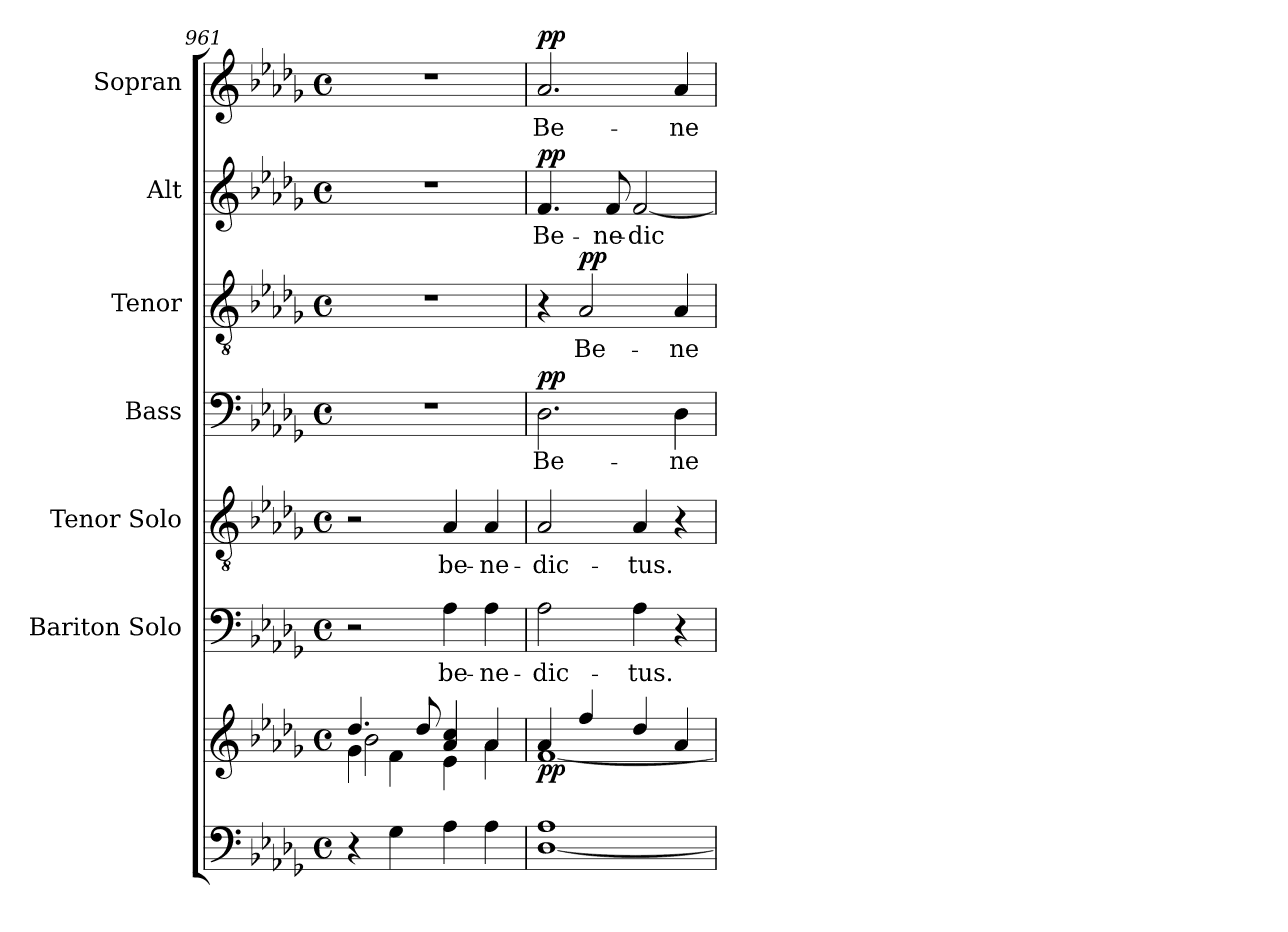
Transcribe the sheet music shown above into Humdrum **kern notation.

**kern	**kern	**dynam	**kern	**text	**kern	**text	**kern	**text	**dynam	**kern	**text	**dynam	**kern	**text	**dynam	**kern	**text	**dynam
*part7	*part7	*part7	*part6	*part6	*part5	*part5	*part4	*part4	*part4	*part3	*part3	*part3	*part2	*part2	*part2	*part1	*part1	*part1
*staff8	*staff7	*staff7/8	*staff6	*staff6	*staff5	*staff5	*staff4	*staff4	*staff4	*staff3	*staff3	*staff3	*staff2	*staff2	*staff2	*staff1	*staff1	*staff1
*	*	*	*I"Bariton Solo	*	*I"Tenor Solo	*	*I"Bass	*	*	*I"Tenor	*	*	*I"Alt	*	*	*I"Sopran	*	*
*	*	*	*	*	*	*	*I'B.	*	*	*I'T.	*	*	*I'A.	*	*	*I'S.	*	*
*clefF4	*clefG2	*	*clefF4	*	*clefGv2	*	*clefF4	*	*	*clefGv2	*	*	*clefG2	*	*	*clefG2	*	*
*k[b-e-a-d-g-]	*k[b-e-a-d-g-]	*	*k[b-e-a-d-g-]	*	*k[b-e-a-d-g-]	*	*k[b-e-a-d-g-]	*	*	*k[b-e-a-d-g-]	*	*	*k[b-e-a-d-g-]	*	*	*k[b-e-a-d-g-]	*	*
*D-:	*D-:	*	*D-:	*	*D-:	*	*D-:	*	*	*D-:	*	*	*D-:	*	*	*D-:	*	*
*M4/4	*M4/4	*	*M4/4	*	*M4/4	*	*M4/4	*	*	*M4/4	*	*	*M4/4	*	*	*M4/4	*	*
*met(c)	*met(c)	*	*met(c)	*	*met(c)	*	*met(c)	*	*	*met(c)	*	*	*met(c)	*	*	*met(c)	*	*
=961	=961	=961	=961	=961	=961	=961	=961	=961	=961	=961	=961	=961	=961	=961	=961	=961	=961	=961
*	*^	*	*	*	*	*	*	*	*	*	*	*	*	*	*	*	*	*
*	*	*^	*	*	*	*	*	*	*	*	*	*	*	*	*	*	*	*	*
4r	4.dd-/	4g-\	2b-\	.	2r	.	2r	.	1r	.	.	1r	.	.	1r	.	.	1r	.	.
4G-\	.	4f\	.	.	.	.	.	.	.	.	.	.	.	.	.	.	.	.	.	.
.	8dd-/	.	.	.	.	.	.	.	.	.	.	.	.	.	.	.	.	.	.	.
!	!	!	!	!	!	!LO:LY:b	!	!LO:LY:b	!	!	!	!	!	!	!	!	!	!	!	!
4A-\	4a-/ 4cc/	4e-\	2ryy	.	4A-\	be-	4A-/	be-	.	.	.	.	.	.	.	.	.	.	.	.
!	!	!	!	!	!	!LO:LY:b	!	!LO:LY:b	!	!	!	!	!	!	!	!	!	!	!	!
4A-\	4a-/	4a-\	.	.	4A-\	-ne-	4A-/	-ne-	.	.	.	.	.	.	.	.	.	.	.	.
*	*	*v	*v	*	*	*	*	*	*	*	*	*	*	*	*	*	*	*	*	*
=962	=962	=962	=962	=962	=962	=962	=962	=962	=962	=962	=962	=962	=962	=962	=962	=962	=962	=962	=962
*^	*	*	*	*	*	*	*	*	*	*	*	*	*	*	*	*	*	*	*
!	!	!	!	!LO:DY:b	!	!LO:LY:b	!	!LO:LY:b	!	!LO:LY:b	!LO:DY:a	!	!	!	!	!LO:LY:b	!LO:DY:a	!	!LO:LY:b	!LO:DY:a
1A-	[<1D-	4a-/	[<1f	pp	2A-\	-dic-	2A-/	-dic-	2.D-\	Be-	pp	4r	.	.	4.f/	Be-	pp	2.a-/	Be-	pp
!	!	!	!	!	!	!	!	!	!	!	!	!	!LO:LY:b	!LO:DY:a	!	!	!	!	!	!
.	.	4ff/	.	.	.	.	.	.	.	.	.	2A-/	Be-	pp	.	.	.	.	.	.
!	!	!	!	!	!	!	!	!	!	!	!	!	!	!	!	!LO:LY:b	!	!	!	!
.	.	.	.	.	.	.	.	.	.	.	.	.	.	.	8f/	-ne-	.	.	.	.
!	!	!	!	!	!	!LO:LY:b	!	!LO:LY:b	!	!	!	!	!	!	!	!LO:LY:b	!	!	!	!
.	.	4dd-/	.	.	4A-\	-tus.	4A-/	-tus.	.	.	.	.	.	.	[2f/	-dic-	.	.	.	.
!	!	!	!	!	!	!	!	!	!	!LO:LY:b	!	!	!LO:LY:b	!	!	!	!	!	!LO:LY:b	!
.	.	4a-/	.	.	4r	.	4r	.	4D-\	-ne-	.	4A-/	-ne-	.	.	.	.	4a-/	-ne-	.
*v	*v	*	*	*	*	*	*	*	*	*	*	*	*	*	*	*	*	*	*	*
*	*v	*v	*	*	*	*	*	*	*	*	*	*	*	*	*	*	*	*	*
=	=	=	=	=	=	=	=	=	=	=	=	=	=	=	=	=	=	=
*-	*-	*-	*-	*-	*-	*-	*-	*-	*-	*-	*-	*-	*-	*-	*-	*-	*-	*-
